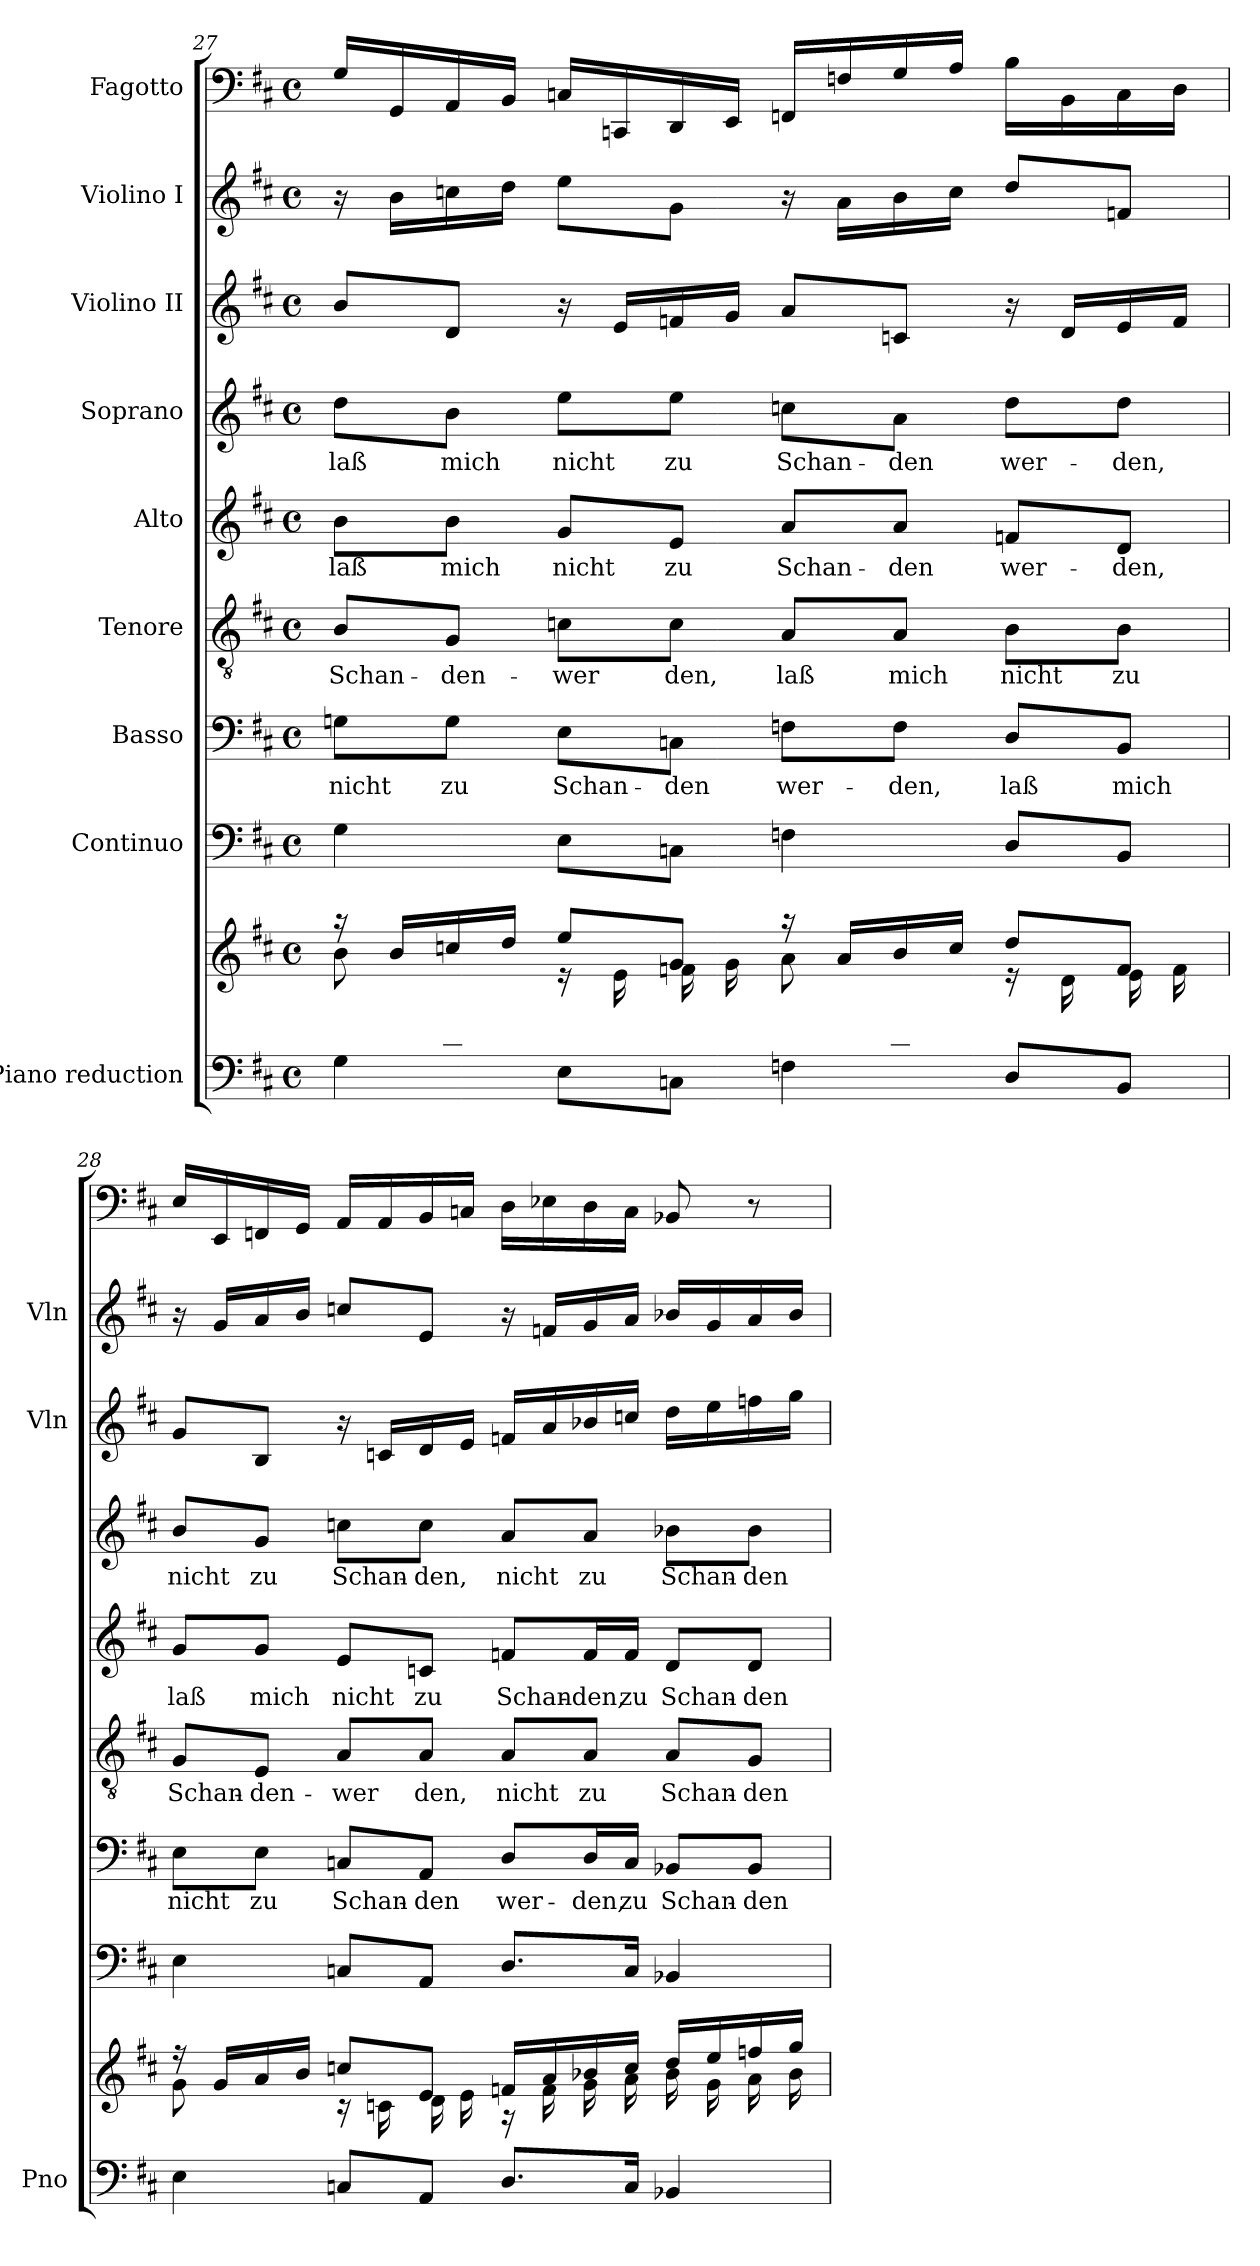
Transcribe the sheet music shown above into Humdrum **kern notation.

**kern	**kern	**kern	**kern	**text	**kern	**text	**kern	**text	**kern	**text	**kern	**kern	**kern
*part9	*part9	*part8	*part7	*part7	*part6	*part6	*part5	*part5	*part4	*part4	*part3	*part2	*part1
*staff10	*staff9	*staff8	*staff7	*staff7	*staff6	*staff6	*staff5	*staff5	*staff4	*staff4	*staff3	*staff2	*staff1
*I"Piano reduction	*	*I"Continuo	*I"Basso	*	*I"Tenore	*	*I"Alto	*	*I"Soprano	*	*I"Violino II	*I"Violino I	*I"Fagotto
*I'Pno	*	*	*	*	*	*	*	*	*	*	*I'Vln	*I'Vln	*
!!LO:PB:g=z
*clefF4	*clefG2	*clefF4	*clefF4	*	*clefGv2	*	*clefG2	*	*clefG2	*	*clefG2	*clefG2	*clefF4
*k[f#c#]	*k[f#c#]	*k[f#c#]	*k[f#c#]	*	*k[f#c#]	*	*k[f#c#]	*	*k[f#c#]	*	*k[f#c#]	*k[f#c#]	*k[f#c#]
*M4/4	*M4/4	*M4/4	*M4/4	*	*M4/4	*	*M4/4	*	*M4/4	*	*M4/4	*M4/4	*M4/4
*met(c)	*met(c)	*met(c)	*met(c)	*	*met(c)	*	*met(c)	*	*met(c)	*	*met(c)	*met(c)	*met(c)
=27	=27	=27	=27	=27	=27	=27	=27	=27	=27	=27	=27	=27	=27
*^	*^	*	*	*	*	*	*	*	*	*	*	*	*
!	!	!	!	!	!	!LO:LY:b	!	!LO:LY:b	!	!LO:LY:b	!	!LO:LY:b	!	!	!
8ryy	4G\	16r	8b\L	4G\	8Gn\L	nicht	8B/L	Schan-	8b\L	laß	8dd\L	laß	8b/L	16r	16G/LL
.	.	16b/LL	.	.	.	.	.	.	.	.	.	.	.	16b\LL	16GG/
!	!	!	!	!	!	!LO:LY:b	!	!LO:LY:b	!	!LO:LY:b	!	!LO:LY:b	!	!	!
8d/J	.	16ccn/	8ryy	.	8G\J	zu	8G/J	den-	8b\J	mich	8b\J	mich	8d/J	16ccn\	16AA/
.	.	16dd/JJ	.	.	.	.	.	.	.	.	.	.	.	16dd\JJ	16BB/JJ
!	!	!	!	!	!	!LO:LY:b	!	!LO:LY:b	!	!LO:LY:b	!	!LO:LY:b	!	!	!
4.ryy	8E\L	8ee/L	16r	8E\L	8E\L	Schan-	8cn\L	wer	8g/L	nicht	8ee\L	nicht	16r	8ee\L	16Cn/LL
.	.	.	16e\LL	.	.	.	.	.	.	.	.	.	16e/LL	.	16CCn/
!	!	!	!	!	!	!LO:LY:b	!	!LO:LY:b	!	!LO:LY:b	!	!LO:LY:b	!	!	!
.	8Cn\J	8g/J	16fn\	8Cn\J	8Cn\J	den	8c\J	den,	8e/J	zu	8ee\J	zu	16fn/	8g\J	16DD/
.	.	.	16g\JJ	.	.	.	.	.	.	.	.	.	16g/JJ	.	16EE/JJ
!	!	!	!	!	!	!LO:LY:b	!	!LO:LY:b	!	!LO:LY:b	!	!LO:LY:b	!	!	!
.	4Fn\	16r	8a\L	4Fn\	8Fn\L	wer-	8A/L	laß	8a/L	Schan-	8ccn\L	Schan-	8a/L	16r	16FFn/LL
.	.	16a/LL	.	.	.	.	.	.	.	.	.	.	.	16a\LL	16Fn/
!	!	!	!	!	!	!LO:LY:b	!	!LO:LY:b	!	!LO:LY:b	!	!LO:LY:b	!	!	!
8cn/J	.	16b/	8ryy	.	8F\J	den,	8A/J	mich	8a/J	den	8a\J	den	8cn/J	16b\	16G/
.	.	16cc/JJ	.	.	.	.	.	.	.	.	.	.	.	16cc\JJ	16A/JJ
!	!	!	!	!	!	!LO:LY:b	!	!LO:LY:b	!	!LO:LY:b	!	!LO:LY:b	!	!	!
4ryy	8D/L	8dd/L	16r	8D/L	8D/L	laß	8B\L	nicht	8fn/L	wer-	8dd\L	wer-	16r	8dd/L	16B\LL
.	.	.	16d\LL	.	.	.	.	.	.	.	.	.	16d/LL	.	16BB\
!	!	!	!	!	!	!LO:LY:b	!	!LO:LY:b	!	!LO:LY:b	!	!LO:LY:b	!	!	!
.	8BB/J	8f/J	16e\	8BB/J	8BB/J	mich	8B\J	zu	8d/J	den,	8dd\J	den,	16e/	8fn/J	16C\
.	.	.	16f\JJ	.	.	.	.	.	.	.	.	.	16f/JJ	.	16D\JJ
=28	=28	=28	=28	=28	=28	=28	=28	=28	=28	=28	=28	=28	=28	=28	=28
!	!	!	!	!	!	!LO:LY:b	!	!LO:LY:b	!	!LO:LY:b	!	!LO:LY:b	!	!	!
8ryy	4E\	16r	8g\L	4E\	8E\L	nicht	8G/L	Schan-	8g/L	laß	8b/L	nicht	8g/L	16r	16E/LL
.	.	16g/LL	.	.	.	.	.	.	.	.	.	.	.	16g/LL	16EE/
!	!	!	!	!	!	!LO:LY:b	!	!LO:LY:b	!	!LO:LY:b	!	!LO:LY:b	!	!	!
8B/J	.	16a/	8ryy	.	8E\J	zu	8E/J	den-	8g/J	mich	8g/J	zu	8B/J	16a/	16FFn/
.	.	16b/JJ	.	.	.	.	.	.	.	.	.	.	.	16b/JJ	16GG/JJ
!	!	!	!	!	!	!LO:LY:b	!	!LO:LY:b	!	!LO:LY:b	!	!LO:LY:b	!	!	!
2.ryy	8Cn/L	8ccn/L	16r	8Cn/L	8Cn/L	Schan-	8A/L	wer	8e/L	nicht	8ccn\L	Schan-	16r	8ccn/L	16AA/LL
.	.	.	16cn\LL	.	.	.	.	.	.	.	.	.	16cn/LL	.	16AA/
!	!	!	!	!	!	!LO:LY:b	!	!LO:LY:b	!	!LO:LY:b	!	!LO:LY:b	!	!	!
.	8AA/J	8e/J	16d\	8AA/J	8AA/J	den	8A/J	den,	8cn/J	zu	8cc\J	den,	16d/	8e/J	16BB/
.	.	.	16e\JJ	.	.	.	.	.	.	.	.	.	16e/JJ	.	16Cn/JJ
!	!	!	!	!	!	!LO:LY:b	!	!LO:LY:b	!	!LO:LY:b	!	!LO:LY:b	!	!	!
.	8.D/L	16fn/LL	16r	8.D/L	8D/L	wer-	8A/L	nicht	8fn/L	Schan-	8a/L	nicht	16fn/LL	16r	16D\LL
.	.	16a/	16f\LL	.	.	.	.	.	.	.	.	.	16a/	16fn/LL	16E-X\
!	!	!	!	!	!	!LO:LY:b	!	!LO:LY:b	!	!LO:LY:b	!	!LO:LY:b	!	!	!
.	.	16b-X/	16g\	.	16D/L	den,	8A/J	zu	16f/L	den,	8a/J	zu	16b-X/	16g/	16D\
!	!	!	!	!	!	!LO:LY:b	!	!	!	!LO:LY:b	!	!	!	!	!
.	16C/Jk	16cc/JJ	16a\JJ	16C/Jk	16C/JJ	zu	.	.	16f/JJ	zu	.	.	16ccn/JJ	16a/JJ	16C\JJ
!	!	!	!	!	!	!LO:LY:b	!	!LO:LY:b	!	!LO:LY:b	!	!LO:LY:b	!	!	!
.	4BB-X/	16dd/LL	16b-i\LL	4BB-X/	8BB-X/L	Schan-	8A/L	Schan-	8d/L	Schan-	8b-X\L	Schan-	16dd\LL	16b-X/LL	8BB-X/
.	.	16ee/	16g\	.	.	.	.	.	.	.	.	.	16ee\	16g/	.
!	!	!	!	!	!	!LO:LY:b	!	!LO:LY:b	!	!LO:LY:b	!	!LO:LY:b	!	!	!
.	.	16ffn/	16a\	.	8BB-/J	den	8G/J	den	8d/J	den	8b-\J	den	16ffn\	16a/	8r
.	.	16gg/JJ	16b-\JJ	.	.	.	.	.	.	.	.	.	16gg\JJ	16b-/JJ	.
*v	*v	*	*	*	*	*	*	*	*	*	*	*	*	*	*
*	*v	*v	*	*	*	*	*	*	*	*	*	*	*	*
=	=	=	=	=	=	=	=	=	=	=	=	=	=
*-	*-	*-	*-	*-	*-	*-	*-	*-	*-	*-	*-	*-	*-
